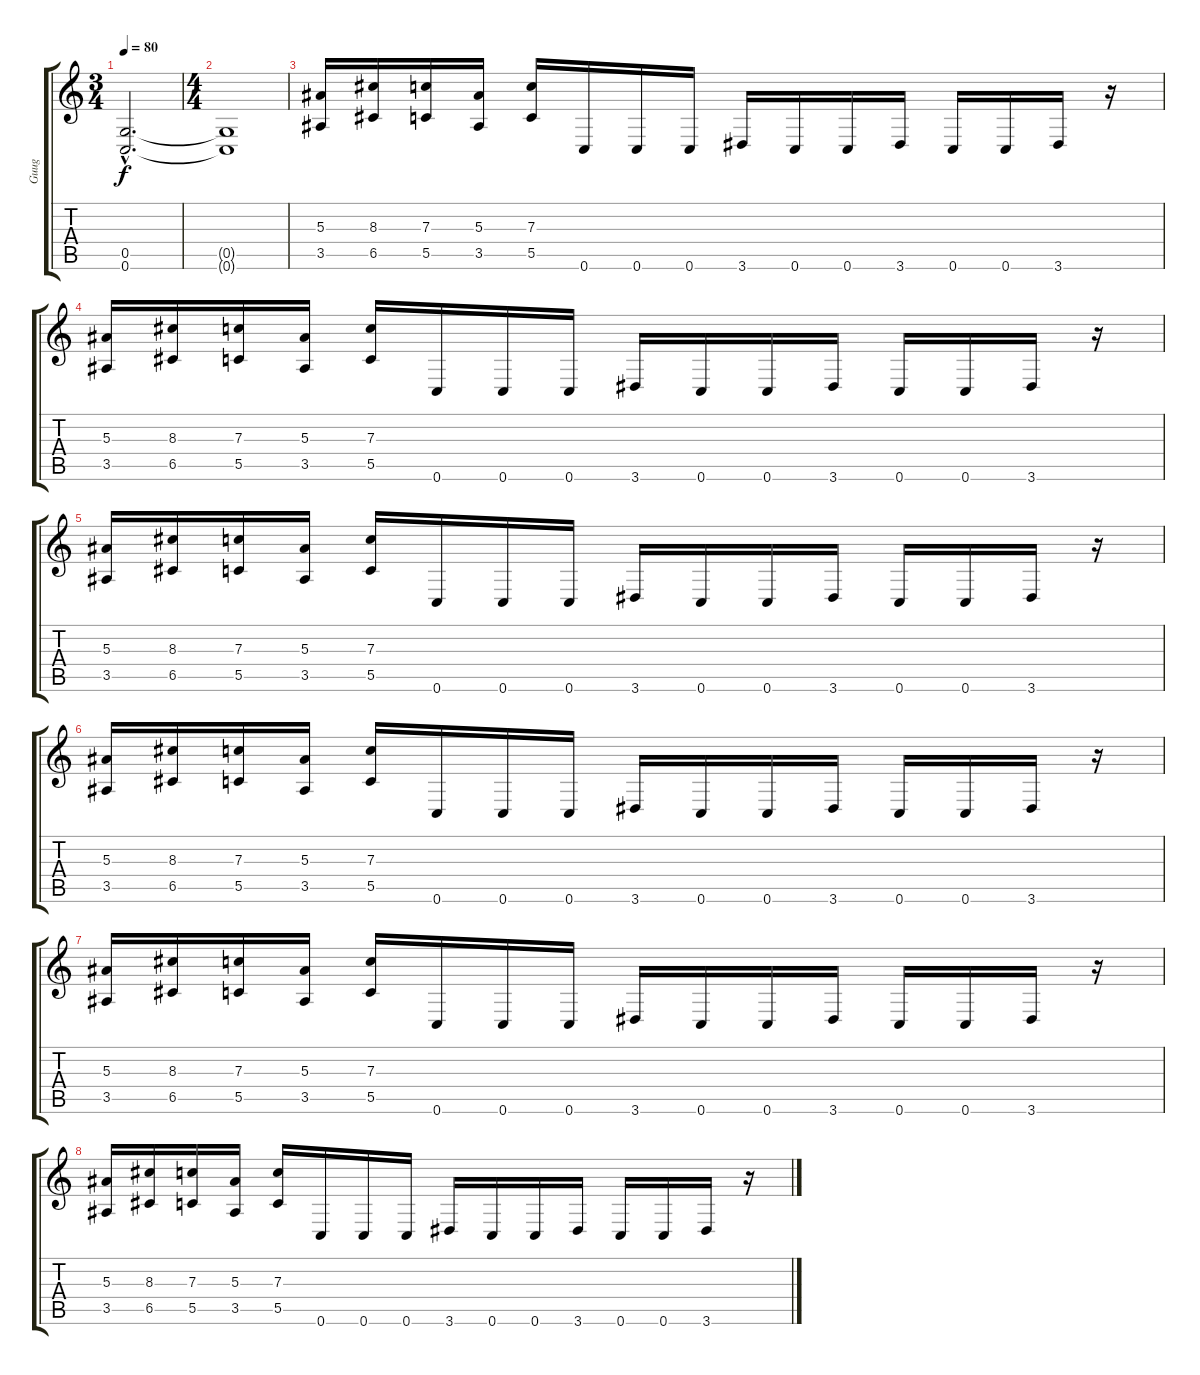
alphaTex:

\track ("Guug" "Guug") {instrument overdrivenguitar}
\staff {score tabs}
\tuning (D4 A3 F3 C3 G2 C2) {hide}
\ts (3 4)
\tempo 80
\clef g2
\ks c
(0.5{hac} 0.6{hac}).2{d dy f} |
\ts (4 4)
(0.5{t} 0.6{t}).1 |
(5.3 3.5).16 (8.3 6.5).16 (7.3 5.5).16 (5.3 3.5).16 (7.3 5.5).16 0.6.16 0.6.16 0.6.16 3.6.16 0.6.16 0.6.16 3.6.16 0.6.16 0.6.16 3.6.16 r.16 |
(5.3 3.5).16 (8.3 6.5).16 (7.3 5.5).16 (5.3 3.5).16 (7.3 5.5).16 0.6.16 0.6.16 0.6.16 3.6.16 0.6.16 0.6.16 3.6.16 0.6.16 0.6.16 3.6.16 r.16 |
(5.3 3.5).16 (8.3 6.5).16 (7.3 5.5).16 (5.3 3.5).16 (7.3 5.5).16 0.6.16 0.6.16 0.6.16 3.6.16 0.6.16 0.6.16 3.6.16 0.6.16 0.6.16 3.6.16 r.16 |
(5.3 3.5).16 (8.3 6.5).16 (7.3 5.5).16 (5.3 3.5).16 (7.3 5.5).16 0.6.16 0.6.16 0.6.16 3.6.16 0.6.16 0.6.16 3.6.16 0.6.16 0.6.16 3.6.16 r.16 |
(5.3 3.5).16 (8.3 6.5).16 (7.3 5.5).16 (5.3 3.5).16 (7.3 5.5).16 0.6.16 0.6.16 0.6.16 3.6.16 0.6.16 0.6.16 3.6.16 0.6.16 0.6.16 3.6.16 r.16 |
(5.3 3.5).16 (8.3 6.5).16 (7.3 5.5).16 (5.3 3.5).16 (7.3 5.5).16 0.6.16 0.6.16 0.6.16 3.6.16 0.6.16 0.6.16 3.6.16 0.6.16 0.6.16 3.6.16 r.16
